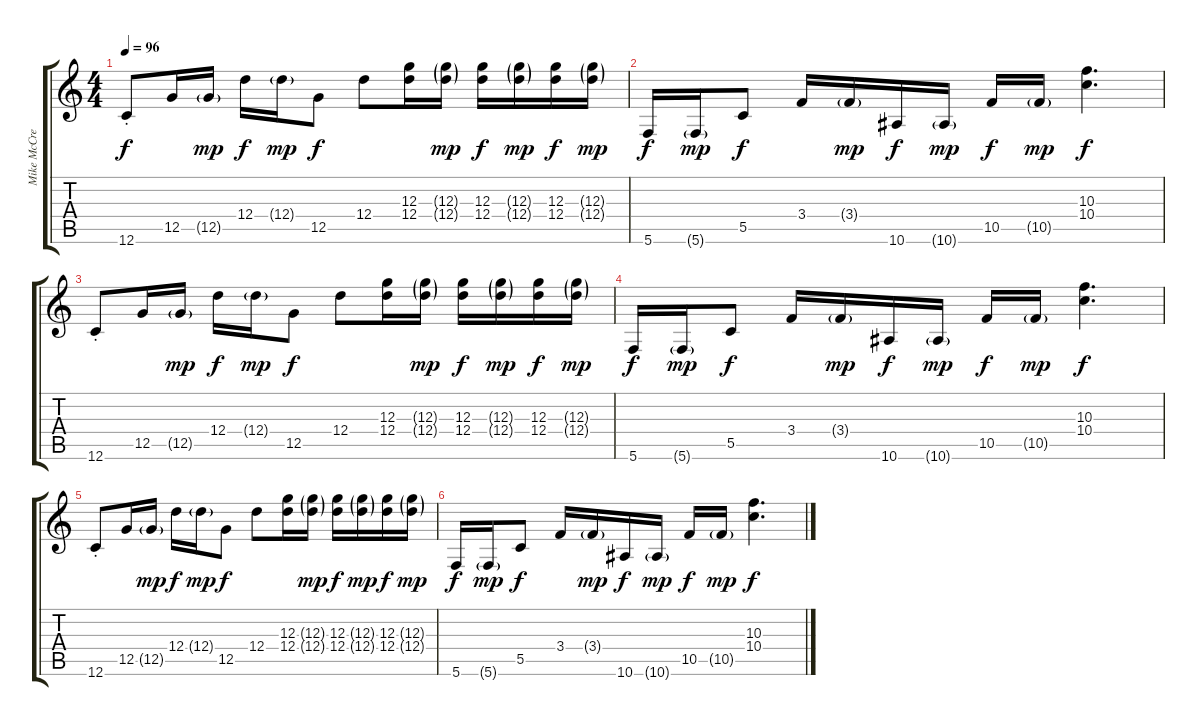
\track ("Mike McCready" "Mike McCre") {instrument distortionguitar}
\staff {score tabs}
\tuning (E4 B3 G3 D3 G2 C2) {hide}
\ts (4 4)
\tempo 96
\clef g2
\ks c
12.6{st}.8{dy f} 12.5.16 12.5{g}.16{dy mp} 12.4.16{dy f} 12.4{g}.16{dy mp} 12.5.8{dy f} 12.4.8 (12.3 12.4).16 (12.3{g} 12.4{g}).16{dy mp} (12.3 12.4).16{dy f} (12.3{g} 12.4{g}).16{dy mp} (12.3 12.4).16{dy f} (12.3{g} 12.4{g}).16{dy mp} |
5.6.16{dy f} 5.6{g}.16{dy mp} 5.5.8{dy f} 3.4.16 3.4{g}.16{dy mp} 10.6.16{dy f} 10.6{g}.16{dy mp} 10.5.16{dy f} 10.5{g}.16{dy mp} (10.3 10.4).4{d dy f} |
12.6{st}.8 12.5.16 12.5{g}.16{dy mp} 12.4.16{dy f} 12.4{g}.16{dy mp} 12.5.8{dy f} 12.4.8 (12.3 12.4).16 (12.3{g} 12.4{g}).16{dy mp} (12.3 12.4).16{dy f} (12.3{g} 12.4{g}).16{dy mp} (12.3 12.4).16{dy f} (12.3{g} 12.4{g}).16{dy mp} |
5.6.16{dy f} 5.6{g}.16{dy mp} 5.5.8{dy f} 3.4.16 3.4{g}.16{dy mp} 10.6.16{dy f} 10.6{g}.16{dy mp} 10.5.16{dy f} 10.5{g}.16{dy mp} (10.3 10.4).4{d dy f} |
12.6{st}.8 12.5.16 12.5{g}.16{dy mp} 12.4.16{dy f} 12.4{g}.16{dy mp} 12.5.8{dy f} 12.4.8 (12.3 12.4).16 (12.3{g} 12.4{g}).16{dy mp} (12.3 12.4).16{dy f} (12.3{g} 12.4{g}).16{dy mp} (12.3 12.4).16{dy f} (12.3{g} 12.4{g}).16{dy mp} |
5.6.16{dy f volume 0} 5.6{g}.16{dy mp} 5.5.8{dy f} 3.4.16 3.4{g}.16{dy mp} 10.6.16{dy f} 10.6{g}.16{dy mp} 10.5.16{dy f} 10.5{g}.16{dy mp} (10.3 10.4).4{d dy f}
